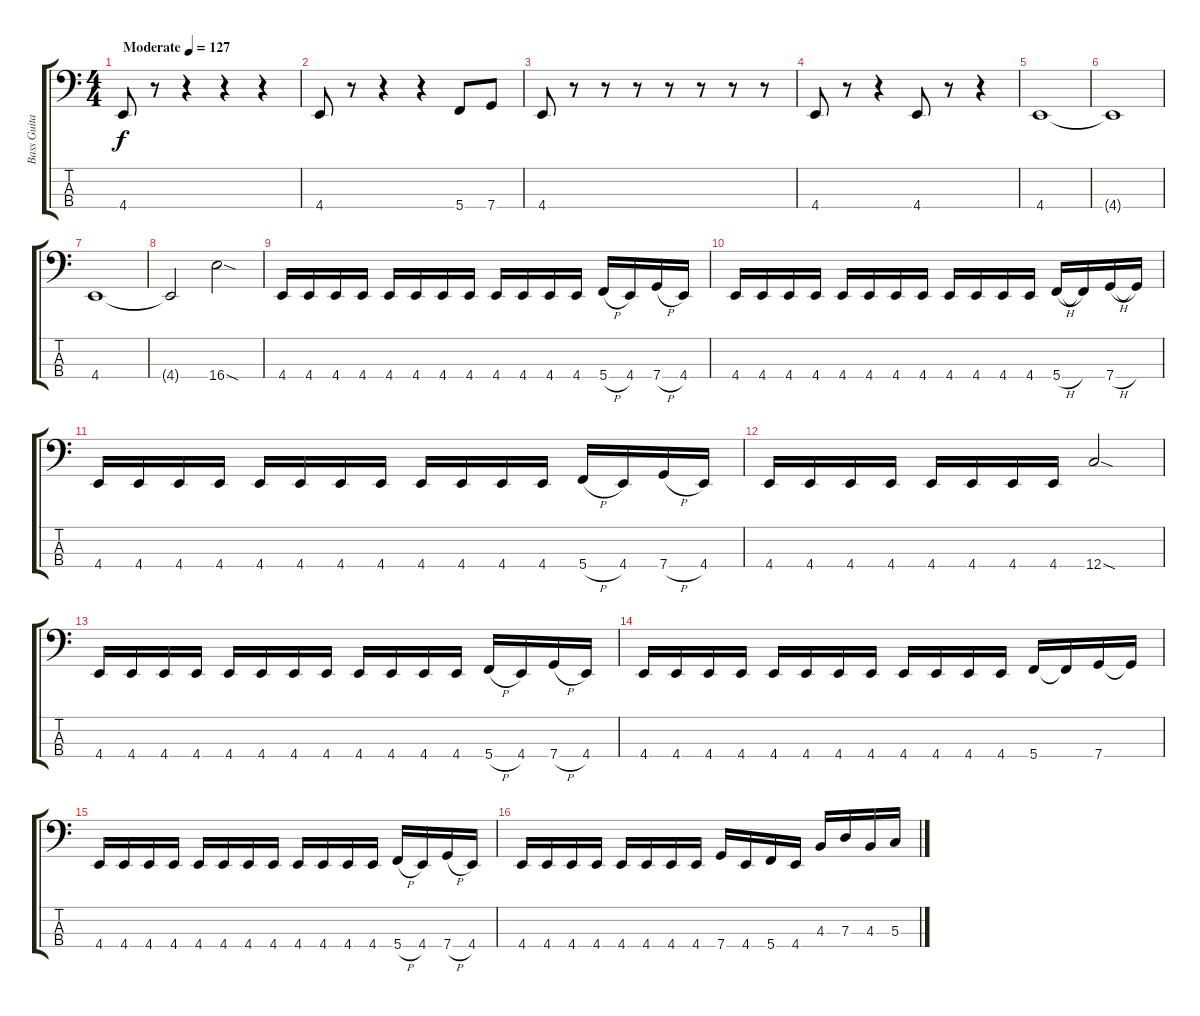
\track ("Bass Guitar" "Bass Guita") {instrument electricbasspick}
\staff {score tabs}
\tuning (F2 C2 G1 C1) {hide}
\ts (4 4)
\tempo (127 "Moderate")
\clef f4
\ks c
4.4.8{dy f instrument electricbasspick} r.8 r.4 r.4 r.4 |
4.4.8 r.8 r.4 r.4 5.4.8 7.4.8 |
4.4.8 r.8 r.8 r.8 r.8 r.8 r.8 r.8 |
4.4.8 r.8 r.4 4.4.8 r.8 r.4 |
4.4.1 |
4.4{t}.1 |
4.4.1 |
4.4{t}.2 16.4{sod}.2 |
4.4.16 4.4.16 4.4.16 4.4.16 4.4.16 4.4.16 4.4.16 4.4.16 4.4.16 4.4.16 4.4.16 4.4.16 5.4{h}.16 4.4.16 7.4{h}.16 4.4.16 |
4.4.16 4.4.16 4.4.16 4.4.16 4.4.16 4.4.16 4.4.16 4.4.16 4.4.16 4.4.16 4.4.16 4.4.16 5.4{h}.16 5.4{t}.16 7.4{h}.16 7.4{t}.16 |
4.4.16 4.4.16 4.4.16 4.4.16 4.4.16 4.4.16 4.4.16 4.4.16 4.4.16 4.4.16 4.4.16 4.4.16 5.4{h}.16 4.4.16 7.4{h}.16 4.4.16 |
4.4.16 4.4.16 4.4.16 4.4.16 4.4.16 4.4.16 4.4.16 4.4.16 12.4{sod}.2 |
4.4.16 4.4.16 4.4.16 4.4.16 4.4.16 4.4.16 4.4.16 4.4.16 4.4.16 4.4.16 4.4.16 4.4.16 5.4{h}.16 4.4.16 7.4{h}.16 4.4.16 |
4.4.16 4.4.16 4.4.16 4.4.16 4.4.16 4.4.16 4.4.16 4.4.16 4.4.16 4.4.16 4.4.16 4.4.16 5.4.16 5.4{t}.16 7.4.16 7.4{t}.16 |
4.4.16 4.4.16 4.4.16 4.4.16 4.4.16 4.4.16 4.4.16 4.4.16 4.4.16 4.4.16 4.4.16 4.4.16 5.4{h}.16 4.4.16 7.4{h}.16 4.4.16 |
4.4.16 4.4.16 4.4.16 4.4.16 4.4.16 4.4.16 4.4.16 4.4.16 7.4.16 4.4.16 5.4.16 4.4.16 4.3.16 7.3.16 4.3.16 5.3.16
